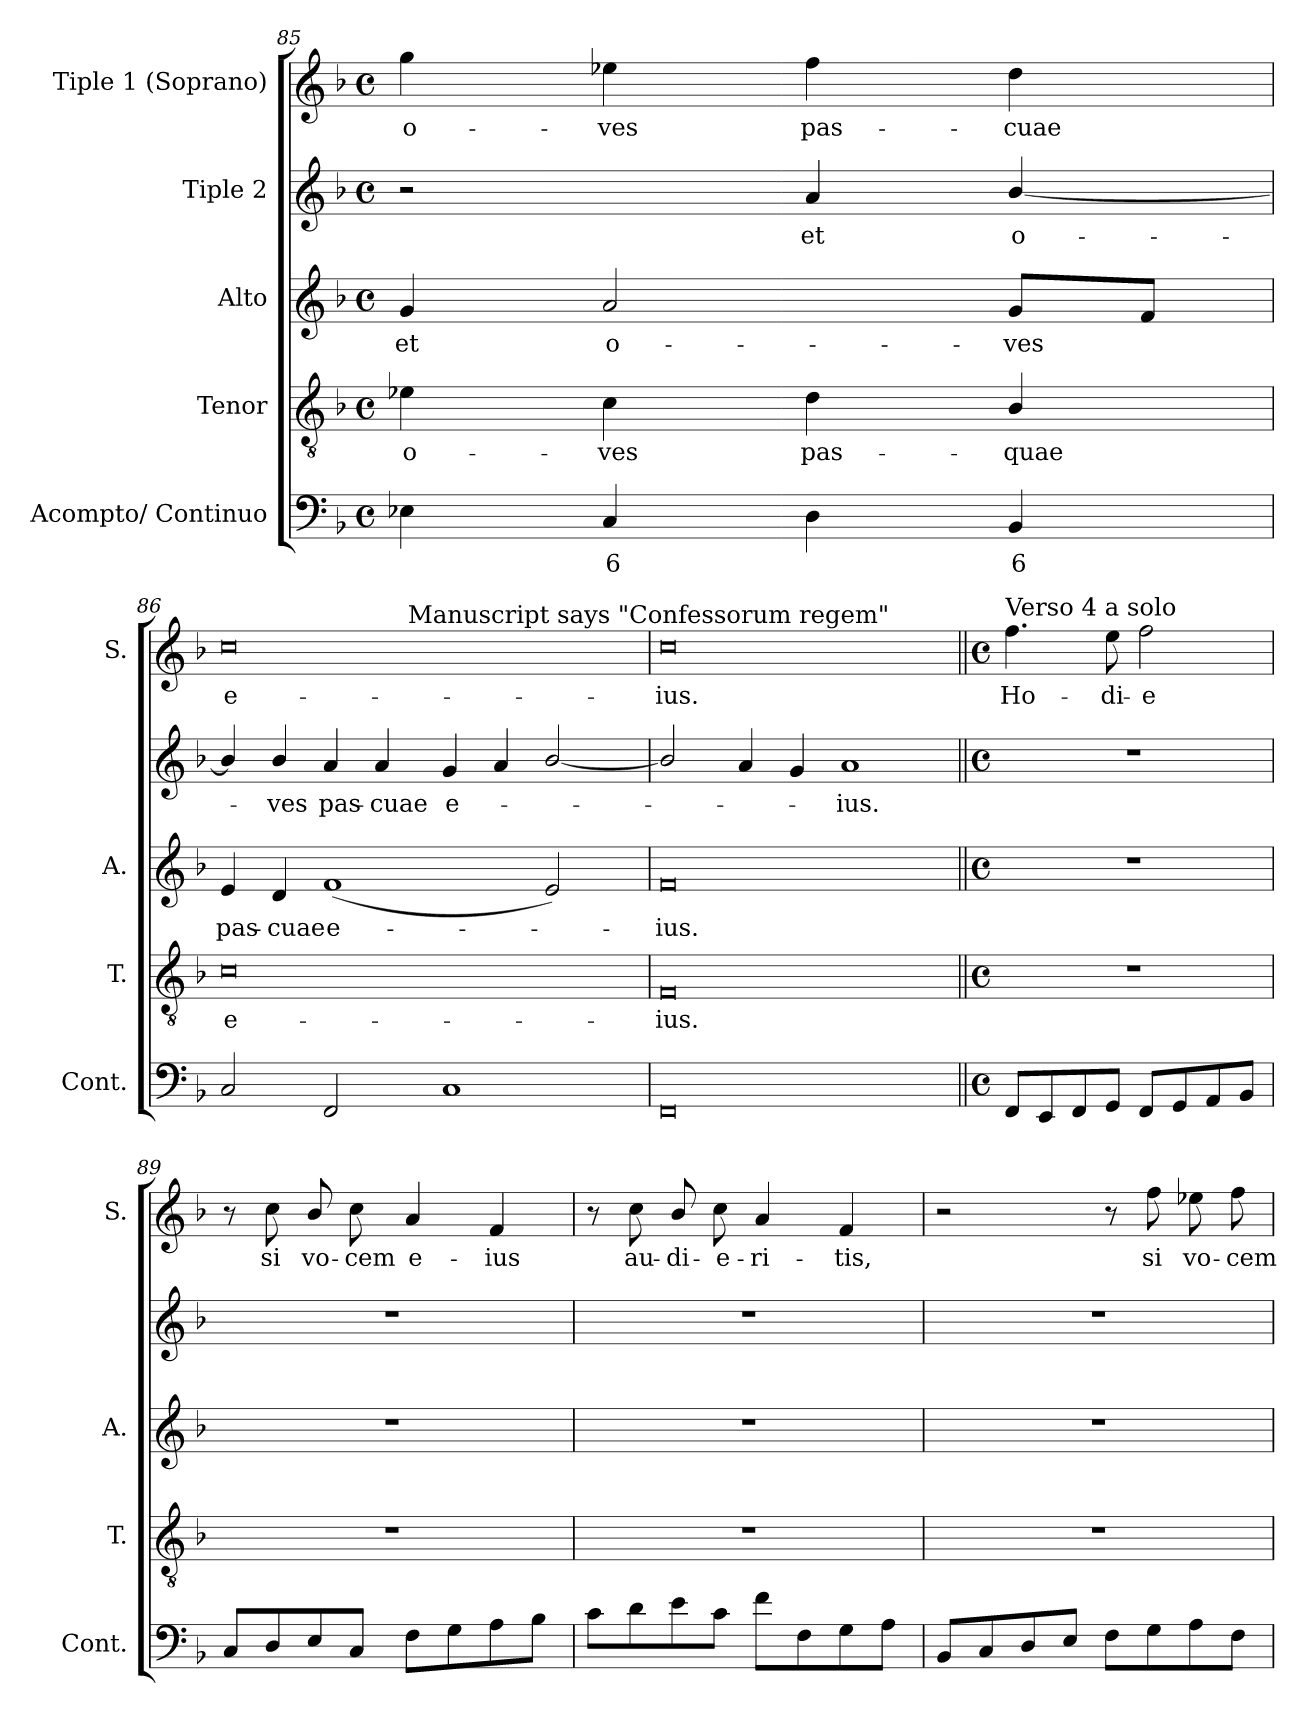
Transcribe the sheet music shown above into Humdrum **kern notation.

**kern	**text	**kern	**text	**kern	**text	**kern	**text	**kern	**text
*part5	*part5	*part4	*part4	*part3	*part3	*part2	*part2	*part1	*part1
*staff5	*staff5	*staff4	*staff4	*staff3	*staff3	*staff2	*staff2	*staff1	*staff1
*I"Acompto/ Continuo	*	*I"Tenor	*	*I"Alto	*	*I"Tiple 2	*	*I"Tiple 1 (Soprano)	*
*I'Cont.	*	*I'T.	*	*I'A.	*	*	*	*I'S.	*
*clefF4	*	*clefGv2	*	*clefG2	*	*clefG2	*	*clefG2	*
*	*	*ITrd7c12	*	*	*	*	*	*	*
*k[b-]	*	*k[b-]	*	*k[b-]	*	*k[b-]	*	*k[b-]	*
*F:	*	*F:	*	*F:	*	*F:	*	*F:	*
*M4/4	*	*M4/4	*	*M4/4	*	*M4/4	*	*M4/4	*
*met(c)	*	*met(c)	*	*met(c)	*	*met(c)	*	*met(c)	*
=85	=85	=85	=85	=85	=85	=85	=85	=85	=85
!	!	!	!LO:LY:b:color=#000000	!	!	!	!	!	!
!	!	!	!	!	!LO:LY:b:color=#000000	!	!	!	!
!	!	!	!	!	!	!	!	!	!LO:LY:b:color=#000000
4E-Xi\	.	4E-Xi\	o-	4gi/	et	2r	.	4ggi\	o-
!	!LO:LY:b:color=#000000	!	!	!	!	!	!	!	!
!	!	!	!LO:LY:b:color=#000000	!	!	!	!	!	!
!	!	!	!	!	!LO:LY:b:color=#000000	!	!	!	!
!	!	!	!	!	!	!	!	!	!LO:LY:b:color=#000000
4Ci/	6	4Ci\	-ves	2ai/	o-	.	.	4ee-i\	-ves
!	!	!	!LO:LY:b:color=#000000	!	!	!	!	!	!
!	!	!	!	!	!	!	!LO:LY:b:color=#000000	!	!
!	!	!	!	!	!	!	!	!	!LO:LY:b:color=#000000
4Di\	.	4Di\	pas-	.	.	4ai/	et	4ffi\	pas-
!	!LO:LY:b:color=#000000	!	!	!	!	!	!	!	!
!	!	!	!LO:LY:b:color=#000000	!	!	!	!	!	!
!	!	!	!	!	!LO:LY:b:color=#000000	!	!	!	!
!	!	!	!	!	!	!	!LO:LY:b:color=#000000	!	!
!	!	!	!	!	!	!	!	!	!LO:LY:b:color=#000000
4BB-i/	6	4BB-i/	-quae	8gi/L	-ves	[4b-i/	o-	4ddi\	-cuae
.	.	.	.	8fi/J	.	.	.	.	.
=86	=86	=86	=86	=86	=86	=86	=86	=86	=86
!	!	!	!LO:LY:b:color=#000000	!	!	!	!	!	!
!	!	!	!	!	!LO:LY:b:color=#000000	!	!	!	!
!	!	!	!	!	!	!	!	!	!LO:LY:b:color=#000000
*	*	*	*	*	*	*	*	*^	*
2Ci/	.	0Ci	e-	4ei/	pas-	4b-i/]	.	0cci	2ryy	e-
!	!	!	!	!	!LO:LY:b:color=#000000	!	!	!	!	!
!	!	!	!	!	!	!	!LO:LY:b:color=#000000	!	!	!
.	.	.	.	4di/	-cuae	4b-i/	-ves	.	.	.
!	!	!	!	!	!LO:LY:b:color=#000000	!	!	!	!	!
!	!	!	!	!	!	!	!LO:LY:b:color=#000000	!	!	!
2FFi/	.	.	.	(1fi	e-	4ai/	pas-	.	4ryy	.
!	!	!	!	!	!	!	!LO:LY:b:color=#000000	!	!	!
.	.	.	.	.	.	4ai/	-cuae	.	16...ryy	.
!	!	!	!	!	!	!	!	!	!LO:TX:a:t=Manuscript says "Confessorum regem"	!
.	.	.	.	.	.	.	.	.	1ryy	.
!	!	!	!	!	!	!	!LO:LY:b:color=#000000	!	!	!
1Ci	.	.	.	.	.	4gi/	e-	.	.	.
.	.	.	.	.	.	4ai/	.	.	.	.
.	.	.	.	2ei/)	.	[2b-i/	.	.	.	.
.	.	.	.	.	.	.	.	.	8ryy	.
.	.	.	.	.	.	.	.	.	128ryy	.
*	*	*	*	*	*	*	*	*v	*v	*
=87	=87	=87	=87	=87	=87	=87	=87	=87	=87
*	*	*	*	*	*	*	*	*^	*
!	!	!	!LO:LY:b:color=#000000	!	!	!	!	!	!	!
*	*	*	*	*	*	*	*	*v	*v	*
*	*	*	*	*	*	*	*	*^	*
!	!	!	!	!	!LO:LY:b:color=#000000	!	!	!	!	!
*	*	*	*	*	*	*	*	*v	*v	*
*	*	*	*	*	*	*	*	*^	*
!	!	!	!	!	!	!	!	!	!	!LO:LY:b:color=#000000
*	*	*	*	*	*	*	*	*v	*v	*
0FFi	.	0FFi	-ius.	0fi	-ius.	2b-i/]	.	0cci	-ius.
.	.	.	.	.	.	4ai/	.	.	.
.	.	.	.	.	.	4gi/	.	.	.
!	!	!	!	!	!	!	!LO:LY:b:color=#000000	!	!
.	.	.	.	.	.	1ai	-ius.	.	.
!!LO:PB:g=z
=88||	=88||	=88||	=88||	=88||	=88||	=88||	=88||	=88||	=88||
*M4/4	*	*M4/4	*	*M4/4	*	*M4/4	*	*M4/4	*
*met(c)	*	*met(c)	*	*met(c)	*	*met(c)	*	*met(c)	*
!	!	!	!	!	!	!	!	!LO:TX:a:t=Verso 4 a solo	!
!	!	!	!	!	!	!	!	!	!LO:LY:b:color=#000000
8FFi/L	.	1r	.	1r	.	1r	.	4.ffi\	Ho-
8EEi/	.	.	.	.	.	.	.	.	.
8FFi/	.	.	.	.	.	.	.	.	.
!	!	!	!	!	!	!	!	!	!LO:LY:b:color=#000000
8GGi/J	.	.	.	.	.	.	.	8eei\	-di-
!	!	!	!	!	!	!	!	!	!LO:LY:b:color=#000000
8FFi/L	.	.	.	.	.	.	.	2ffi\	-e
8GGi/	.	.	.	.	.	.	.	.	.
8AAi/	.	.	.	.	.	.	.	.	.
8BB-i/J	.	.	.	.	.	.	.	.	.
=89	=89	=89	=89	=89	=89	=89	=89	=89	=89
8Ci/L	.	1r	.	1r	.	1r	.	8r	.
!	!	!	!	!	!	!	!	!	!LO:LY:b:color=#000000
8Di/	.	.	.	.	.	.	.	8cci\	si
!	!	!	!	!	!	!	!	!	!LO:LY:b:color=#000000
8Ei/	.	.	.	.	.	.	.	8b-i/	vo-
!	!	!	!	!	!	!	!	!	!LO:LY:b:color=#000000
8Ci/J	.	.	.	.	.	.	.	8cci\	-cem
!	!	!	!	!	!	!	!	!	!LO:LY:b:color=#000000
8Fi\L	.	.	.	.	.	.	.	4ai/	e-
8Gi\	.	.	.	.	.	.	.	.	.
!	!	!	!	!	!	!	!	!	!LO:LY:b:color=#000000
8Ai\	.	.	.	.	.	.	.	4fi/	-ius
8B-i\J	.	.	.	.	.	.	.	.	.
=90	=90	=90	=90	=90	=90	=90	=90	=90	=90
8ci\L	.	1r	.	1r	.	1r	.	8r	.
!	!	!	!	!	!	!	!	!	!LO:LY:b:color=#000000
8di\	.	.	.	.	.	.	.	8cci\	au-
!	!	!	!	!	!	!	!	!	!LO:LY:b:color=#000000
8ei\	.	.	.	.	.	.	.	8b-i/	-di-
!	!	!	!	!	!	!	!	!	!LO:LY:b:color=#000000
8ci\J	.	.	.	.	.	.	.	8cci\	-e-
!	!	!	!	!	!	!	!	!	!LO:LY:b:color=#000000
8fi\L	.	.	.	.	.	.	.	4ai/	-ri-
8Fi\	.	.	.	.	.	.	.	.	.
!	!	!	!	!	!	!	!	!	!LO:LY:b:color=#000000
8Gi\	.	.	.	.	.	.	.	4fi/	-tis,
8Ai\J	.	.	.	.	.	.	.	.	.
=91	=91	=91	=91	=91	=91	=91	=91	=91	=91
8BB-i/L	.	1r	.	1r	.	1r	.	2r	.
8Ci/	.	.	.	.	.	.	.	.	.
8Di/	.	.	.	.	.	.	.	.	.
8Ei/J	.	.	.	.	.	.	.	.	.
8Fi\L	.	.	.	.	.	.	.	8r	.
!	!	!	!	!	!	!	!	!	!LO:LY:b:color=#000000
8Gi\	.	.	.	.	.	.	.	8ffi\	si
!	!	!	!	!	!	!	!	!	!LO:LY:b:color=#000000
8Ai\	.	.	.	.	.	.	.	8ee-Xi\	vo-
!	!	!	!	!	!	!	!	!	!LO:LY:b:color=#000000
8Fi\J	.	.	.	.	.	.	.	8ffi\	-cem
=	=	=	=	=	=	=	=	=	=
*-	*-	*-	*-	*-	*-	*-	*-	*-	*-
